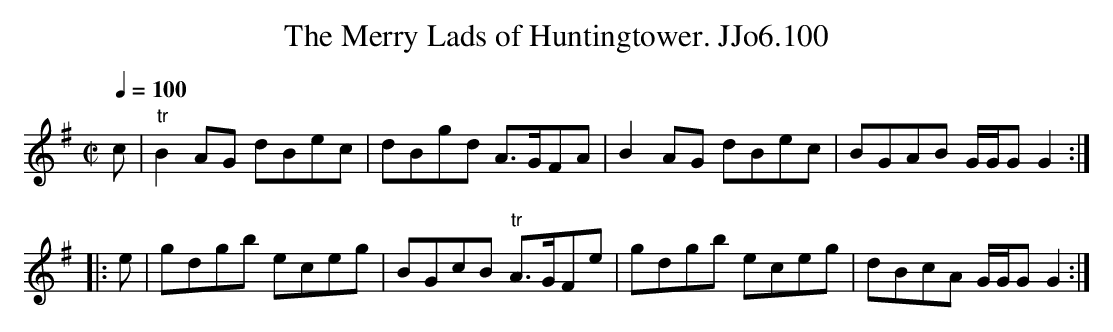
X:1
T:Merry Lads of Huntingtower. JJo6.100, The
M:C|
L:1/8
Q:1/4=100
K:G
c|"tr"B2AG dBec|dBgd A>GFA|B2AG dBec|BGAB G/G/GG2:|
|:e|gdgb eceg|BGcB "tr"A>GFe|gdgb eceg|dBcA G/G/GG2:|
